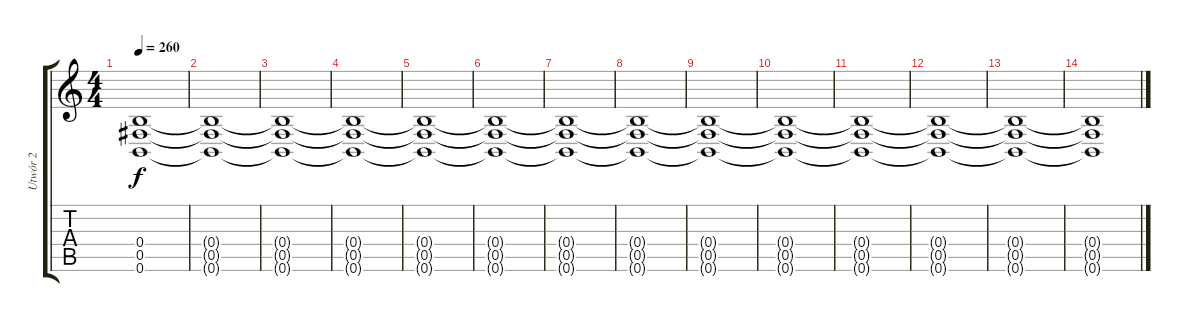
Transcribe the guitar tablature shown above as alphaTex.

\track ("Utwór 2" "Utwór 2") {instrument distortionguitar}
\staff {score tabs}
\tuning (Db4 Ab3 E3 B2 Gb2 B1) {hide}
\ts (4 4)
\tempo 260
\clef g2
\ks c
(0.4{t} 0.5{t} 0.6{t}).1{dy f} |
(0.4{t} 0.5{t} 0.6{t}).1 |
(0.4{t} 0.5{t} 0.6{t}).1 |
(0.4{t} 0.5{t} 0.6{t}).1 |
(0.4{t} 0.5{t} 0.6{t}).1 |
(0.4{t} 0.5{t} 0.6{t}).1 |
(0.4{t} 0.5{t} 0.6{t}).1 |
(0.4{t} 0.5{t} 0.6{t}).1 |
(0.4{t} 0.5{t} 0.6{t}).1 |
(0.4{t} 0.5{t} 0.6{t}).1 |
(0.4{t} 0.5{t} 0.6{t}).1 |
(0.4{t} 0.5{t} 0.6{t}).1 |
(0.4{t} 0.5{t} 0.6{t}).1 |
(0.4{t} 0.5{t} 0.6{t}).1
